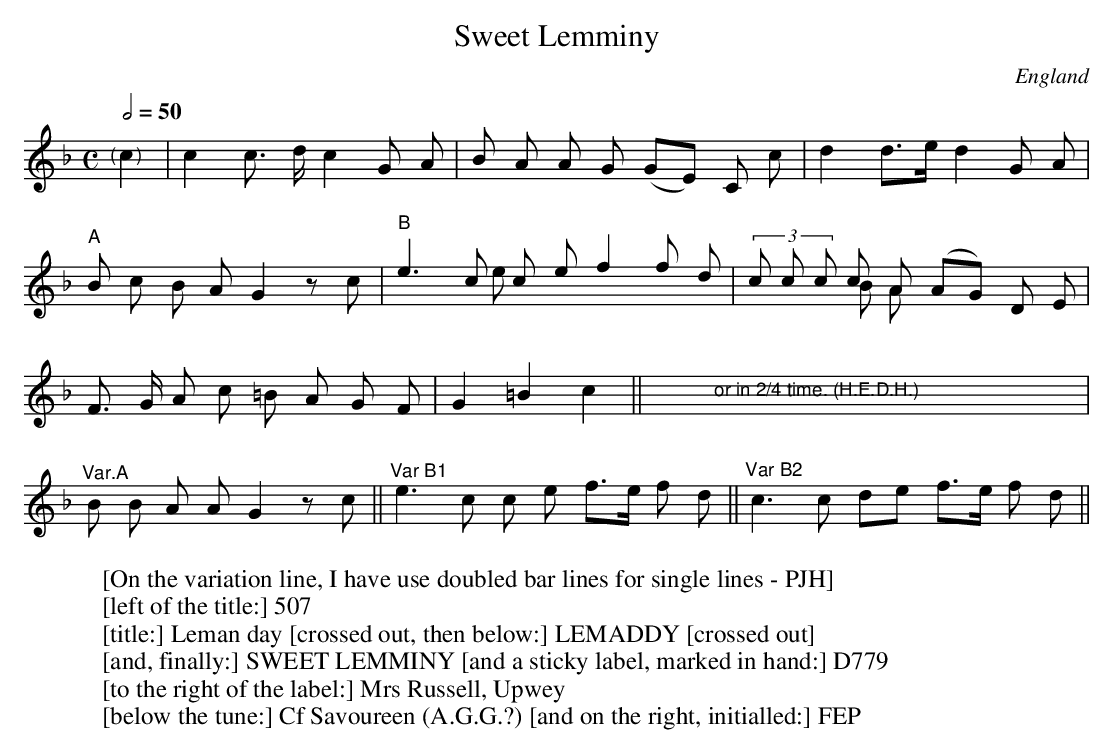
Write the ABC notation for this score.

X:1
T:Sweet Lemminy
O:England
M:C
L:1/8
Q:2/4=50
K:F
"<("">)"c2|c2c> dc2G A|B A A G (GE) C c|d2d>ed2G A|
"^A"B c B AG2zc|"^B"e3c c ef2f d&x3exx4|(3c c c c A (AG) D E&x2B Ax4|
F> G A c =B A G F|G2=B2c2||x">or in 2/4 time. (H.E.D.H.)"xxxxx|
"^Var.A"B B A AG2zc||"^Var B1"e3c c e f>e f d||"^Var B2"c3c de f>e f d||
W:[On the variation line, I have use doubled bar lines for single lines - PJH]
W:[left of the title:] 507
W:[title:] Leman day [crossed out, then below:] LEMADDY [crossed out]
W:[and, finally:] SWEET LEMMINY [and a sticky label, marked in hand:] D779
W:[to the right of the label:] Mrs Russell, Upwey
W:[below the tune:] Cf Savoureen (A.G.G.?) [and on the right, initialled:] FEP
W:
